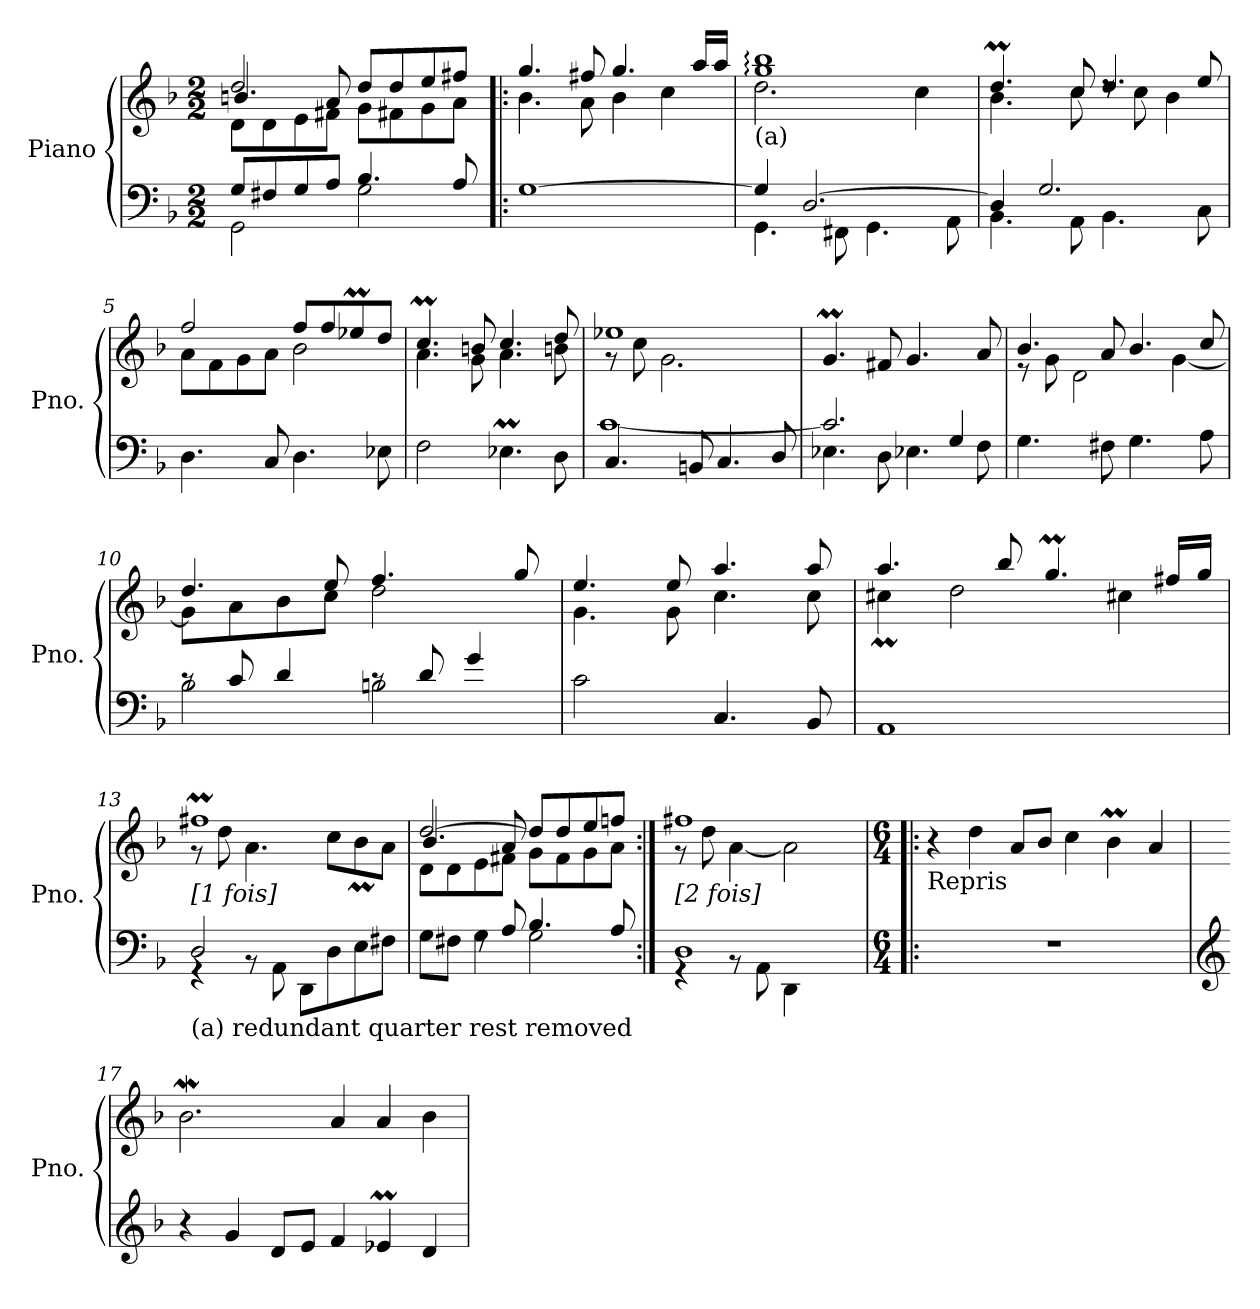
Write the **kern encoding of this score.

**kern	**kern
*part1	*part1
*staff2	*staff1
*I"Piano	*
*I'Pno.	*
*clefF4	*clefG2
*k[b-]	*k[b-]
*M2/2	*M2/2
=1	=1
*^	*^
*	*	*	*^
8G/L	2GG\	2dd/	4.bn/	8d\L
8F#X/	.	.	.	8d\
8G/	.	.	.	8e\
8A/J	.	.	8a/	8f#X\J
4.B-/	2G\	8dd/L	8g\L	2ryy
.	.	8dd/	8f#X\	.
.	.	8ee/	8g\	.
8A/	.	8ff#X/J	8a\J	.
*v	*v	*	*	*
*	*	*v	*v
=2!|:	=2!|:	=2!|:
[1G	4.gg/	4.b-\
.	8ff#X/	8a\
.	4.gg/	4b-\
.	.	4cc\
.	16aa/LL	.
.	16aa/JJ	.
=3	=3	=3
*^	*	*
!	!	!LO:TX:b:t=(a)	!
4G/]	4.GG\	1gg: 1bb-:	2.dd\
[2.D/	.	.	.
.	8FF#X\	.	.
.	4.GG\	.	.
.	.	.	4cc\
.	8AA\	.	.
=4	=4	=4	=4
4D/]	4.BB-\	4.ddM/	4.b-\
2.G/	.	.	.
.	8AA\	8cc/	8cc\
.	4.BB-\	4.dd/	8rdd
.	.	.	8cc\
.	.	.	4b-\
.	8C\	8ee/	.
*v	*v	*	*
!!LO:LB:g=z	!!
=5	=5	=5
4.D\	2ff/	8a\L
.	.	8f\
.	.	8g\
8C/	.	8a\J
4.D\	8ff/L	2b-\
.	8ff/	.
.	8ee-XM/	.
8E-X\	8dd/J	.
=6	=6	=6
2F\	4.ccM/	4.a\
.	8bn/	8g\
4.E-XM\	4.cc/	4.a\
8D\	8dd/	8bn\
=7	=7	=7
*^	*	*
4.C/	[1c	1ee-X	8r
.	.	.	8cc\
.	.	.	2.g\
8BBn/	.	.	.
4.C/	.	.	.
8D/	.	.	.
*	*	*v	*v
=8	=8	=8
4.E-X\	2.c/]	4.gM/
8D\	.	8f#X/
4.E-X\	.	4.g/
.	4G/	.
8F\	.	8a/
*v	*v	*
!!LO:LB:g=z
=9	=9
*	*^
4.G\	4.b-/	8r
.	.	8g\
.	.	2d\
8F#X\	8a/	.
4.G\	4.b-/	.
.	.	[4g\
8A\	8cc/	.
=10	=10	=10
*^	*	*
8rc	2B-\	4.dd/	8g\L]
8c/	.	.	8a\
4d/	.	.	8b-\
.	.	8ee/	8cc\J
8rc	2Bn\	4.ff/	2dd\
8d/	.	.	.
4g/	.	.	.
.	.	8gg/	.
*v	*v	*	*
=11	=11	=11
2c\	4.ee/	4.g\
.	8ee/	8g\
4.C/	4.aa/	4.cc\
8BB-/	8aa/	8cc\
=12	=12	=12
1AA	4.aa/	4cc#Xm\
.	.	2dd\
.	8bb-/	.
.	4.ggM/	.
.	.	4cc#X\
.	16ff#X/LL	.
.	16gg/JJ	.
!!LO:LB:g=z	!!
=13	=13	=13
*^	*	*
!	!	!LO:TX:b:t=[1 fois]	!
!LO:TX:b:t=(a) redundant quarter rest removed	!	!	!
2D/	4rGG	1ff#Xm	8r
.	.	.	8dd\
.	8rBB	.	4.a\
.	8AA\	.	.
8DD\L	2ryy	.	.
8D\	.	.	8cc\L
8E\	.	.	8b-M\
8F#X\J	.	.	8a\J
=14	=14	=14	=14
*	*	*	*^
8G\L	4ryy	[2dd/	4.b-/	8d\L
8F#X\J	.	.	.	8d\
8rF	4G\	.	.	8e\
8A/	.	.	8a/	8f#X\J
4.B-/	2G\	8dd/L]	8g\L	2ryy
.	.	8dd/	8f#\	.
.	.	8ee/	8g\	.
8A/	.	8ffni/J	8a\J	.
*	*	*	*v	*v
=15:|!	=15:|!	=15:|!	=15:|!
!	!	!LO:TX:b:t=[2 fois]	!
1D	4rGG	1ff#X	8r
.	.	.	8dd\
.	8rBB	.	[4a\
.	8AA\	.	.
.	4DD\	.	2a\]
.	4ryy	.	.
*v	*v	*	*
*	*v	*v
!!LO:PB:g=z
=16!|:	=16!|:
*M6/4	*M6/4
*^	*
!	!	!LO:TX:b:t=Repris
*v	*v	*
1.r	4r
.	4dd\
.	8a/L
.	8b-/J
.	4cc\
.	4b-M\
.	4a/
=17	=17
*clefG2	*
4r	2.b-w\
4g/	.
8d/L	.
8e/J	.
4f/	4a/
4e-XM/	4a/
4d/	4b-\
=	=
*-	*-
